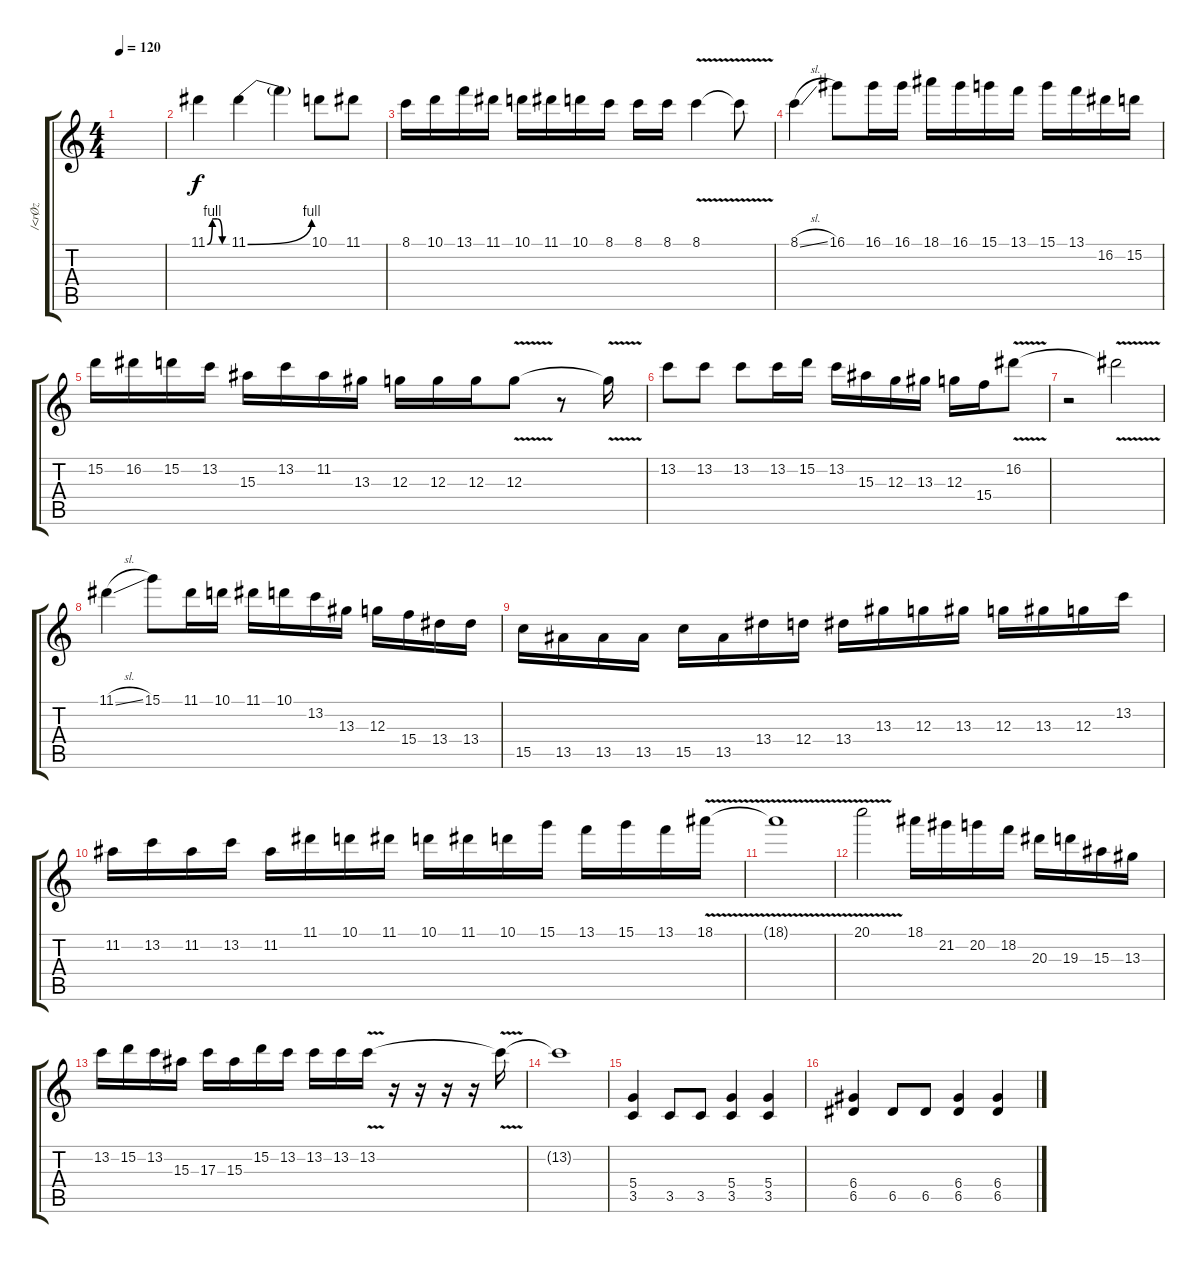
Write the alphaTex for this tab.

\track ("/<rØz" "/<rØz") {instrument distortionguitar}
\staff {score tabs}
\tuning (E4 B3 G3 D3 A2 E2) {hide}
\ts (4 4)
\tempo 120
\clef g2
\ks c
|
11.1{be (custom 0 0 15 4 30 4 45 0 60 0)}.4{volume 16} 11.1{be (bend 0 0 60 4)}.4 11.1{t}.4 10.1.8 11.1.8 |
8.1.16 10.1.16 13.1.16 11.1.16 10.1.16 11.1.16 10.1.16 8.1.16 8.1.16 8.1.16 8.1{v}.4 8.1{t}.8 |
8.1{sl}.4 16.1.8 16.1.16 16.1.16 18.1.16 16.1.16 15.1.16 13.1.16 15.1.16 13.1.16 16.2.16 15.2.16 |
15.2.16 16.2.16 15.2.16 13.2.16 15.3.16 13.2.16 11.2.16 13.3.16 12.3.16 12.3.16 12.3.16 12.3{v}.8 r.8 12.3{t}.16 |
13.2.8 13.2.8 13.2.8 13.2.16 15.2.16 13.2.16 15.3.16 12.3.16 13.3.16 12.3.16 15.4.16 16.2{v}.8 |
r.2 16.2{t}.2 |
11.1{sl}.4 15.1.8 11.1.16 10.1.16 11.1.16 10.1.16 13.2.16 13.3.16 12.3.16 15.4.16 13.4.16 13.4.16 |
15.5.16 13.5.16 13.5.16 13.5.16 15.5.16 13.5.16 13.4.16 12.4.16 13.4.16 13.3.16 12.3.16 13.3.16 12.3.16 13.3.16 12.3.16 13.2.16 |
11.2.16 13.2.16 11.2.16 13.2.16 11.2.16 11.1.16 10.1.16 11.1.16 10.1.16 11.1.16 10.1.16 15.1.16 13.1.16 15.1.16 13.1.16 18.1{v}.16 |
18.1{t}.1 |
20.1{v}.2 18.1.16 21.2.16 20.2.16 18.2.16 20.3.16 19.3.16 15.3.16 13.3.16 |
13.2.16 15.2.16 13.2.16 15.3.16 17.3.16 15.3.16 15.2.16 13.2.16 13.2.16 13.2.16 13.2{v}.16{volume 0} r.16 r.16 r.16 r.16 13.2{t}.16 |
13.2{t}.1 |
(5.4 3.5).4{volume 13 instrument acousticguitarsteel} 3.5.8 3.5.8 (5.4 3.5).4 (5.4 3.5).4 |
(6.4 6.5).4{instrument acousticguitarsteel} 6.5.8 6.5.8 (6.4 6.5).4 (6.4 6.5).4
